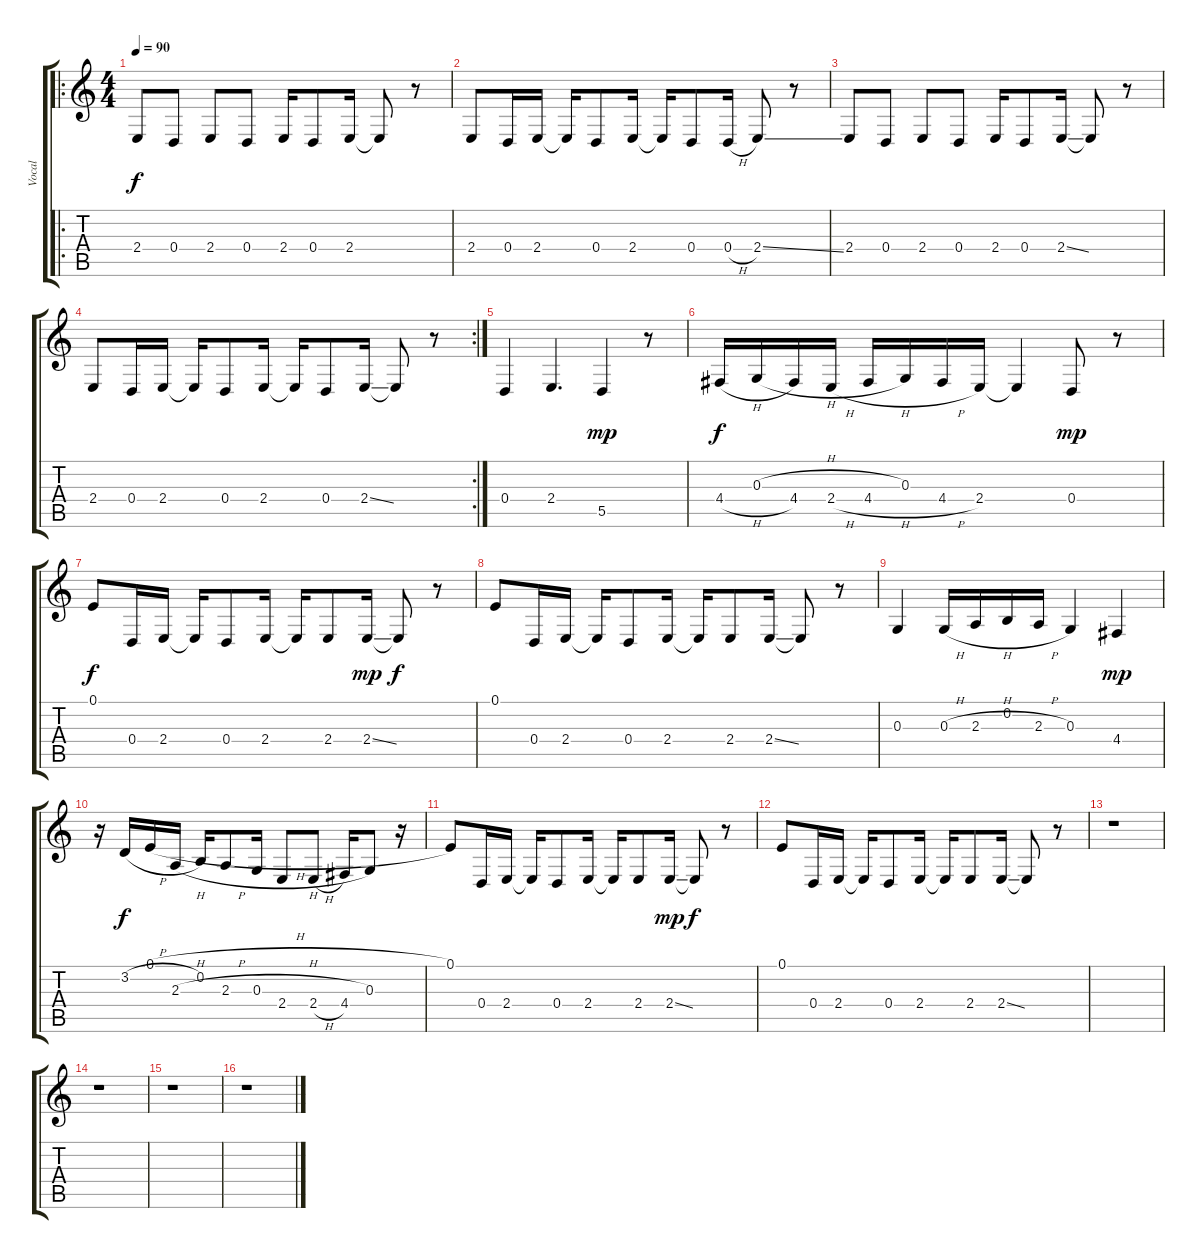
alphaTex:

\track ("Vocal" "Vocal") {instrument lead6voice}
\staff {score tabs}
\tuning (E4 B3 G3 D3 A2 E2) {hide}
\ro
\ts (4 4)
\tempo 90
\clef g2
\ks c
2.4.8{dy f} 0.4.8 2.4.8 0.4.8 2.4.16 0.4.8 2.4.16 2.4{t}.8 r.8 |
2.4.8 0.4.16 2.4.16 2.4{t}.16 0.4.8 2.4.16 2.4{t}.16 0.4.8 0.4{h}.16 2.4{ss}.8 r.8 |
2.4.8 0.4.8 2.4.8 0.4.8 2.4.16 0.4.8 2.4{ss}.16 2.4{t}.8 r.8 |
\rc 2
2.4.8 0.4.16 2.4.16 2.4{t}.16 0.4.8 2.4.16 2.4{t}.16 0.4.8 2.4{ss}.16 2.4{t}.8 r.8 |
0.4.4 2.4.4{d} 5.5.4{dy mp} r.8 |
4.4{h}.16{dy f} 0.3{h}.16 4.4.16 2.4{h}.16 4.4{h}.16 0.3.16 4.4{h}.16 2.4.16 2.4{t}.4 0.4.8{dy mp} r.8 |
0.1.8{dy f} 0.4.16 2.4.16 2.4{t}.16 0.4.8 2.4.16 2.4{t}.16 2.4.8 2.4{ss}.16{dy mp} 2.4{t}.8{dy f} r.8 |
0.1.8 0.4.16 2.4.16 2.4{t}.16 0.4.8 2.4.16 2.4{t}.16 2.4.8 2.4{ss}.16 2.4{t}.8 r.8 |
0.3.4 0.3{h}.16 2.3{h}.16 0.2.16 2.3{h}.16 0.3.4 4.4.4{dy mp} |
r.16 3.2{h}.16{dy f} 0.1{h}.16 2.3{h}.16 0.2.16 2.3{h}.8 0.3{h}.16 2.4.8 2.4{h}.8 4.4.16 0.3.8 r.16 |
0.1.8 0.4.16 2.4.16 2.4{t}.16 0.4.8 2.4.16 2.4{t}.16 2.4.8 2.4{ss}.16{dy mp} 2.4{t}.8{dy f} r.8 |
0.1.8 0.4.16 2.4.16 2.4{t}.16 0.4.8 2.4.16 2.4{t}.16 2.4.8 2.4{ss}.16 2.4{t}.8 r.8 |
r.1 |
r.1 |
r.1 |
r.1
